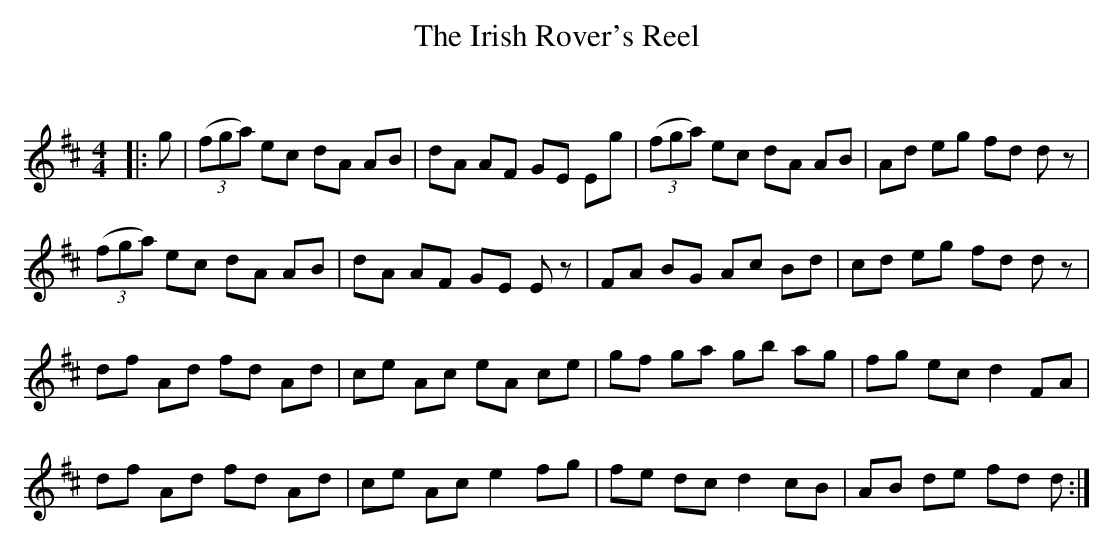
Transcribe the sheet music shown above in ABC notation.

X:1
T: The Irish Rover's Reel
C:
Q: 232
K:D
M:4/4
L:1/8
|:g|((3fga) ec dA AB|dA AF GE Eg|((3fga) ec dA AB|Ad eg fd dz|
((3fga) ec dA AB|dA AF GE Ez|FA BG Ac Bd|cd eg fd dz|
df Ad fd Ad|ce Ac eA ce|gf ga gb ag|fg ec d2 FA|
df Ad fd Ad|ce Ac e2 fg|fe dc d2 cB|AB de fd d:|
